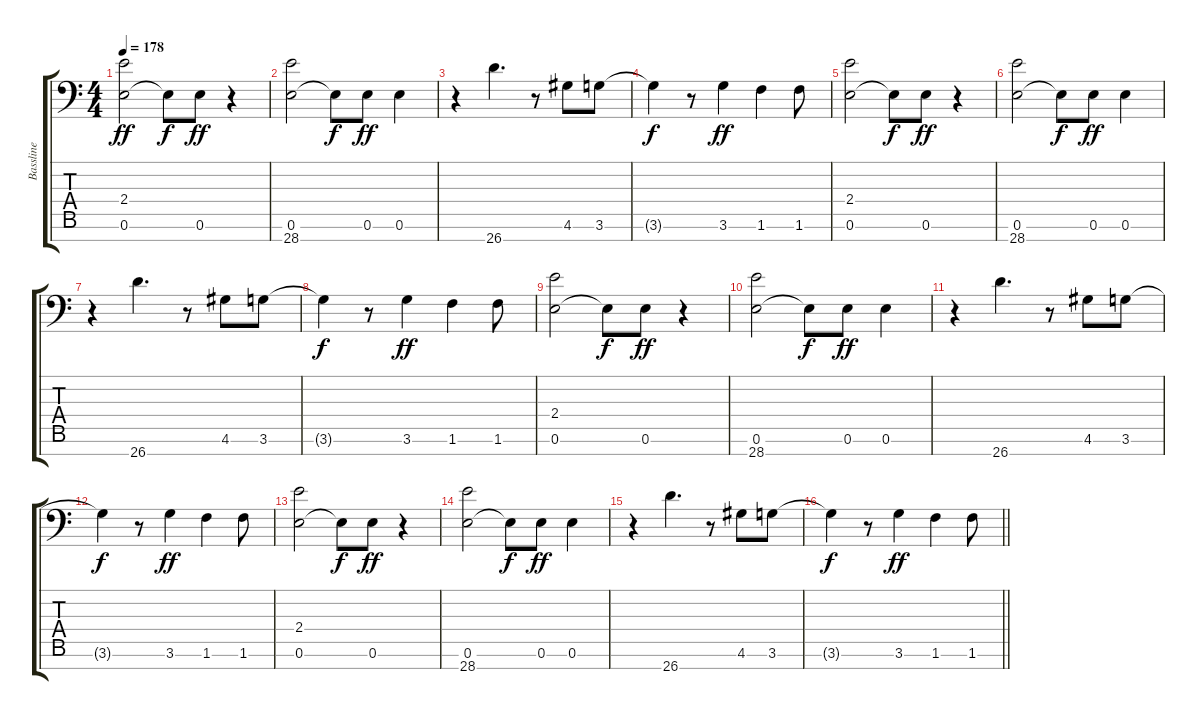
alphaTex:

\track ("Bassline" "Bassline") {instrument synthbass1}
\staff {score tabs}
\tuning (E4 B3 G3 D3 A2 E2 C-1) {hide}
\ts (4 4)
\tempo 178
\clef f4
\ks c
(2.4 0.6).2{dy ff} 0.6{t}.8{dy f} 0.6.8{dy ff} r.4 |
(0.6 28.7).2 0.6{t}.8{dy f} 0.6.8{dy ff} 0.6.4 |
r.4 26.7.4{d} r.8 4.6.8 3.6.8 |
3.6{t}.4{dy f} r.8 3.6.4{dy ff} 1.6.4 1.6.8 |
(2.4 0.6).2 0.6{t}.8{dy f} 0.6.8{dy ff} r.4 |
(0.6 28.7).2 0.6{t}.8{dy f} 0.6.8{dy ff} 0.6.4 |
r.4 26.7.4{d} r.8 4.6.8 3.6.8 |
3.6{t}.4{dy f} r.8 3.6.4{dy ff} 1.6.4 1.6.8 |
(2.4 0.6).2 0.6{t}.8{dy f} 0.6.8{dy ff} r.4 |
(0.6 28.7).2 0.6{t}.8{dy f} 0.6.8{dy ff} 0.6.4 |
r.4 26.7.4{d} r.8 4.6.8 3.6.8 |
3.6{t}.4{dy f} r.8 3.6.4{dy ff} 1.6.4 1.6.8 |
(2.4 0.6).2 0.6{t}.8{dy f} 0.6.8{dy ff} r.4 |
(0.6 28.7).2 0.6{t}.8{dy f} 0.6.8{dy ff} 0.6.4 |
r.4 26.7.4{d} r.8 4.6.8 3.6.8 |
\barLineRight lightlight
3.6{t}.4{dy f} r.8 3.6.4{dy ff} 1.6.4 1.6.8
